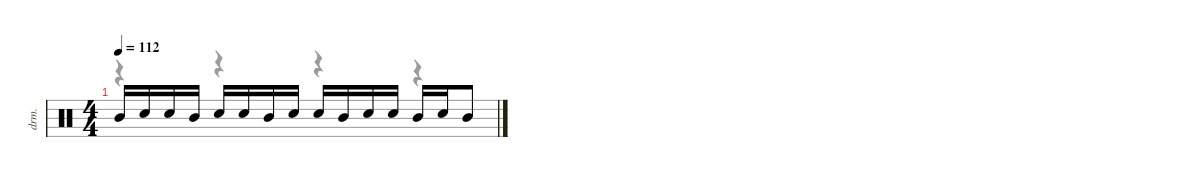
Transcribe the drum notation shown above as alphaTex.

\defaultSystemsLayout 4
\hideDynamics
\bracketExtendMode nobrackets
\otherSystemsTrackNameOrientation horizontal
\track ("Drums" "drm.") {instrument percussion}
\staff {score}
\articulation defaults
\voice
\ts (4 4)
\tempo 112
\clef neutral
\ks c "Mid Tom (hit)".16{dy ff} "Snare (hit) 2".16{dy f} "Snare (hit) 2".16 "Mid Tom (hit)".16{dy ff} "Snare (hit) 2".16{dy f} "Snare (hit) 2".16 "Mid Tom (hit)".16{dy ff} "Snare (hit) 2".16{dy f} "Snare (hit) 2".16 "Mid Tom (hit)".16{dy ff} "Snare (hit) 2".16 "Snare (hit) 2".16{dy f} "Mid Tom (hit)".16{dy ff} "Snare (hit) 2".16 "Mid Tom (hit)".8
\voice
\clef neutral
\ks c
r.4{dy mf} r.4 r.4 r.4
